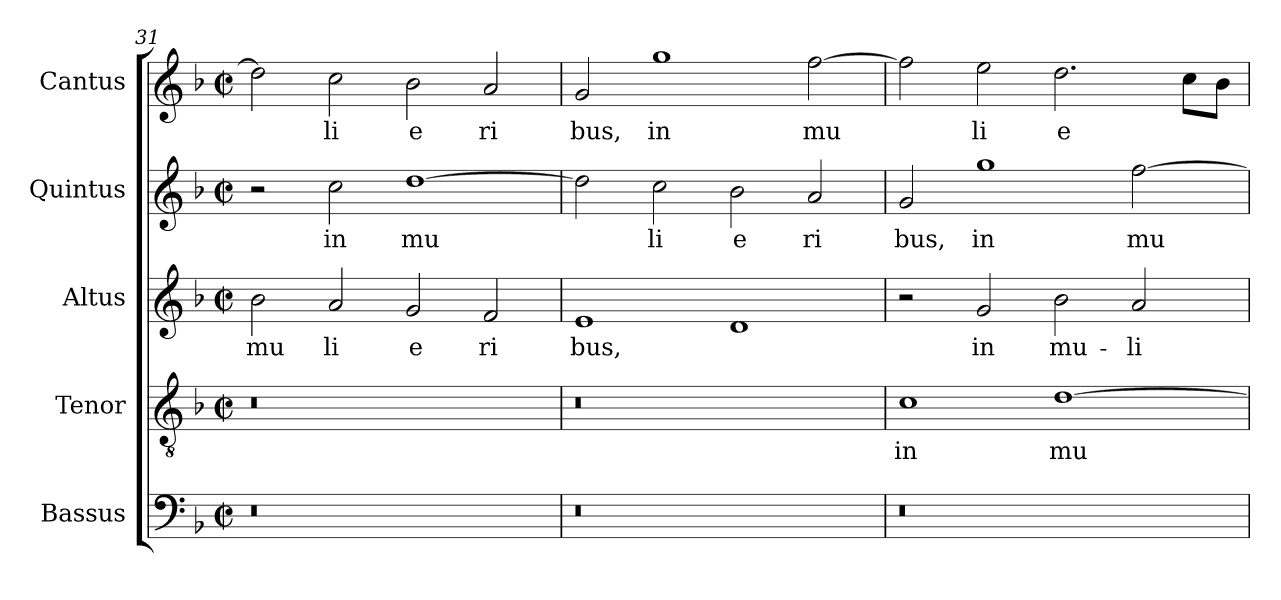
**kern	**kern	**text	**kern	**text	**kern	**text	**kern	**text
*part5	*part4	*part4	*part3	*part3	*part2	*part2	*part1	*part1
*staff5	*staff4	*staff4	*staff3	*staff3	*staff2	*staff2	*staff1	*staff1
*I"Bassus	*I"Tenor	*	*I"Altus	*	*I"Quintus	*	*I"Cantus	*
*clefF4	*clefGv2	*	*clefG2	*	*clefG2	*	*clefG2	*
*k[b-]	*k[b-]	*	*k[b-]	*	*k[b-]	*	*k[b-]	*
*F:	*F:	*	*F:	*	*F:	*	*F:	*
*M2/2	*M2/2	*	*M2/2	*	*M2/2	*	*M2/2	*
*met(c|)	*met(c|)	*	*met(c|)	*	*met(c|)	*	*met(c|)	*
=31	=31	=31	=31	=31	=31	=31	=31	=31
!	!	!	!	!LO:LY:b:cj	!	!	!	!
0r	0r	.	2b-\	mu	2r	.	2dd\]	.
!	!	!	!	!LO:LY:b:cj	!	!LO:LY:b:cj	!	!LO:LY:b:cj
.	.	.	2a/	li	2cc\	in	2cc\	li
!	!	!	!	!LO:LY:b:cj	!	!LO:LY:b:cj	!	!LO:LY:b:cj
.	.	.	2g/	e	[>1dd	mu	2b-\	e
!	!	!	!	!LO:LY:b:cj	!	!	!	!LO:LY:b:cj
.	.	.	2f/	ri	.	.	2a/	ri
=32	=32	=32	=32	=32	=32	=32	=32	=32
!	!	!	!	!LO:LY:b	!	!	!	!LO:LY:b:cj
0r	0r	.	1e	bus,	2dd\]	.	2g/	bus,
!	!	!	!	!	!	!LO:LY:b:cj	!	!LO:LY:b:cj
.	.	.	.	.	2cc\	li	1gg	in
!	!	!	!	!	!	!LO:LY:b:cj	!	!
.	.	.	1d	.	2b-\	e	.	.
!	!	!	!	!	!	!LO:LY:b:cj	!	!LO:LY:b
.	.	.	.	.	2a/	ri	[>2ff\	mu
!!LO:LB:g=z
=33	=33	=33	=33	=33	=33	=33	=33	=33
!	!	!LO:LY:b:cj	!	!	!	!LO:LY:b:cj	!	!
0r	1c	in	2r	.	2g/	bus,	2ff\]	.
!	!	!	!	!LO:LY:b:cj	!	!LO:LY:b:cj	!	!LO:LY:b:cj
.	.	.	2g/	in	1gg	in	2ee\	li
!	!	!LO:LY:b:cj	!	!LO:LY:b:cj	!	!	!	!LO:LY:b:cj
.	[>1d	mu	2b-\	mu-	.	.	2.dd\	e
!	!	!	!	!LO:LY:b:cj	!	!LO:LY:b	!	!
.	.	.	2a/	-li-	[>2ff\	mu	.	.
.	.	.	.	.	.	.	8cc\L	.
.	.	.	.	.	.	.	8b-\J	.
=	=	=	=	=	=	=	=	=
*-	*-	*-	*-	*-	*-	*-	*-	*-
